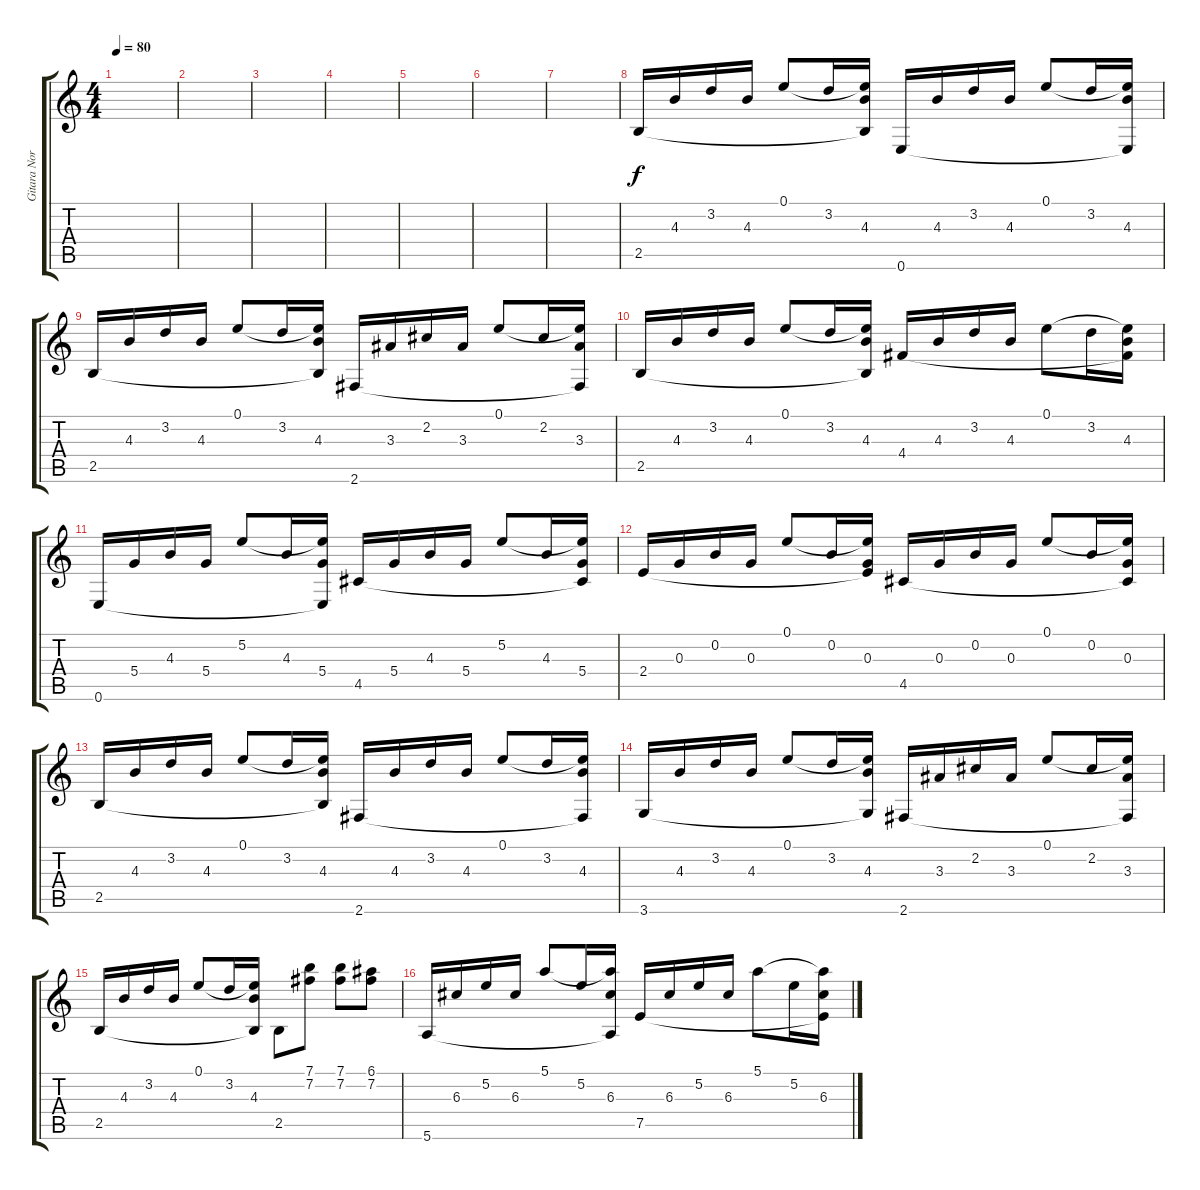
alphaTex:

\track ("Gitara Normal" "Gitara Nor") {instrument electricguitarjazz}
\staff {score tabs}
\tuning (E4 B3 G3 D3 A2 E2) {hide}
\ts (4 4)
\tempo 80
\clef g2
\ks aminor
|
|
|
|
|
|
|
2.5.16 4.3.16 3.2.16 4.3.16 0.1.8 3.2.16 (0.1{t} 4.3 2.5{t}).16 0.6.16 4.3.16 3.2.16 4.3.16 0.1.8 3.2.16 (0.1{t} 4.3 0.6{t}).16 |
2.5.16 4.3.16 3.2.16 4.3.16 0.1.8 3.2.16 (0.1{t} 4.3 2.5{t}).16 2.6.16 3.3.16 2.2.16 3.3.16 0.1.8 2.2.16 (0.1{t} 3.3 2.6{t}).16 |
2.5.16 4.3.16 3.2.16 4.3.16 0.1.8 3.2.16 (0.1{t} 4.3 2.5{t}).16 4.4.16 4.3.16 3.2.16 4.3.16 0.1.8 3.2.16 (0.1{t} 4.3 4.4{t}).16 |
0.6.16 5.4.16 4.3.16 5.4.16 5.2.8 4.3.16 (5.2{t} 5.4 0.6{t}).16 4.5.16 5.4.16 4.3.16 5.4.16 5.2.8 4.3.16 (5.2{t} 5.4 4.5{t}).16 |
2.4.16 0.3.16 0.2.16 0.3.16 0.1.8 0.2.16 (0.1{t} 0.3 2.4{t}).16 4.5.16 0.3.16 0.2.16 0.3.16 0.1.8 0.2.16 (0.1{t} 0.3 4.5{t}).16 |
2.5.16 4.3.16 3.2.16 4.3.16 0.1.8 3.2.16 (0.1{t} 4.3 2.5{t}).16 2.6.16 4.3.16 3.2.16 4.3.16 0.1.8 3.2.16 (0.1{t} 4.3 2.6{t}).16 |
3.6.16 4.3.16 3.2.16 4.3.16 0.1.8 3.2.16 (0.1{t} 4.3 3.6{t}).16 2.6.16 3.3.16 2.2.16 3.3.16 0.1.8 2.2.16 (0.1{t} 3.3 2.6{t}).16 |
2.5.16 4.3.16 3.2.16 4.3.16 0.1.8 3.2.16 (0.1{t} 4.3 2.5{t}).16 2.5.8 (7.1 7.2).8 (7.1 7.2).8 (6.1 7.2).8 |
5.6.16 6.3.16 5.2.16 6.3.16 5.1.8 5.2.16 (5.1{t} 6.3 5.6{t}).16 7.5.16 6.3.16 5.2.16 6.3.16 5.1.8 5.2.16 (5.1{t} 6.3 7.5{t}).16
